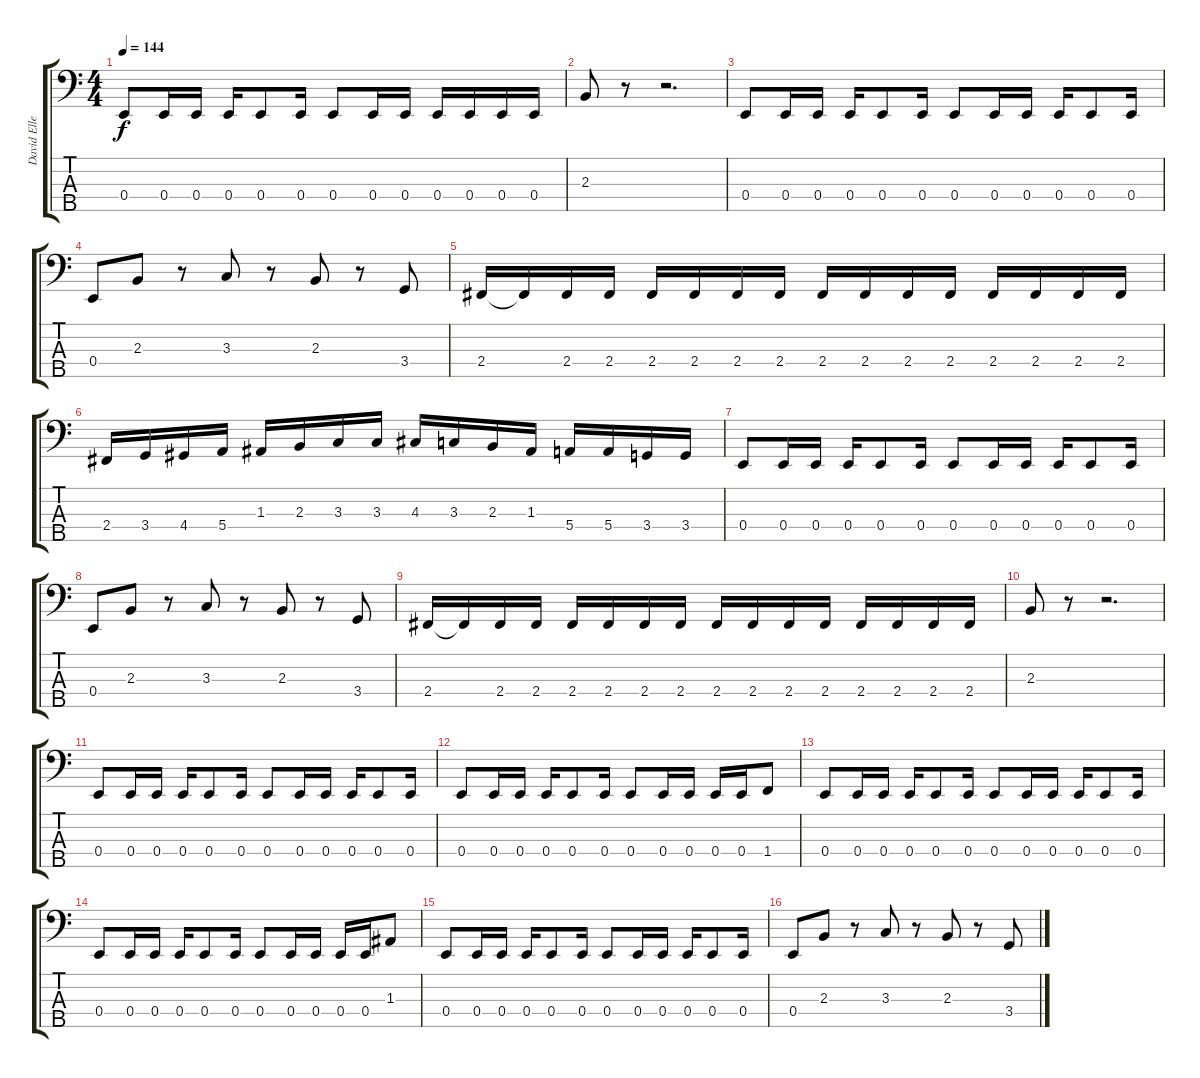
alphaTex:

\track ("David Ellefson" "David Elle") {instrument acousticguitarnylon}
\staff {score tabs}
\tuning (G2 D2 A1 E1 B0) {hide}
\ts (4 4)
\tempo 144
\clef f4
\ks c
0.4.8{dy f} 0.4.16 0.4.16 0.4.16 0.4.8 0.4.16 0.4.8 0.4.16 0.4.16 0.4.16 0.4.16 0.4.16 0.4.16 |
2.3.8 r.8 r.2{d} |
0.4.8 0.4.16 0.4.16 0.4.16 0.4.8 0.4.16 0.4.8 0.4.16 0.4.16 0.4.16 0.4.8 0.4.16 |
0.4.8 2.3.8 r.8 3.3.8 r.8 2.3.8 r.8 3.4.8 |
2.4.16 2.4{t}.16 2.4.16 2.4.16 2.4.16 2.4.16 2.4.16 2.4.16 2.4.16 2.4.16 2.4.16 2.4.16 2.4.16 2.4.16 2.4.16 2.4.16 |
2.4.16 3.4.16 4.4.16 5.4.16 1.3.16 2.3.16 3.3.16 3.3.16 4.3.16 3.3.16 2.3.16 1.3.16 5.4.16 5.4.16 3.4.16 3.4.16 |
0.4.8 0.4.16 0.4.16 0.4.16 0.4.8 0.4.16 0.4.8 0.4.16 0.4.16 0.4.16 0.4.8 0.4.16 |
0.4.8 2.3.8 r.8 3.3.8 r.8 2.3.8 r.8 3.4.8 |
2.4.16 2.4{t}.16 2.4.16 2.4.16 2.4.16 2.4.16 2.4.16 2.4.16 2.4.16 2.4.16 2.4.16 2.4.16 2.4.16 2.4.16 2.4.16 2.4.16 |
2.3.8 r.8 r.2{d} |
0.4.8 0.4.16 0.4.16 0.4.16 0.4.8 0.4.16 0.4.8 0.4.16 0.4.16 0.4.16 0.4.8 0.4.16 |
0.4.8 0.4.16 0.4.16 0.4.16 0.4.8 0.4.16 0.4.8 0.4.16 0.4.16 0.4.16 0.4.16 1.4.8 |
0.4.8 0.4.16 0.4.16 0.4.16 0.4.8 0.4.16 0.4.8 0.4.16 0.4.16 0.4.16 0.4.8 0.4.16 |
0.4.8 0.4.16 0.4.16 0.4.16 0.4.8 0.4.16 0.4.8 0.4.16 0.4.16 0.4.16 0.4.16 1.3.8 |
0.4.8 0.4.16 0.4.16 0.4.16 0.4.8 0.4.16 0.4.8 0.4.16 0.4.16 0.4.16 0.4.8 0.4.16 |
0.4.8 2.3.8 r.8 3.3.8 r.8 2.3.8 r.8 3.4.8
